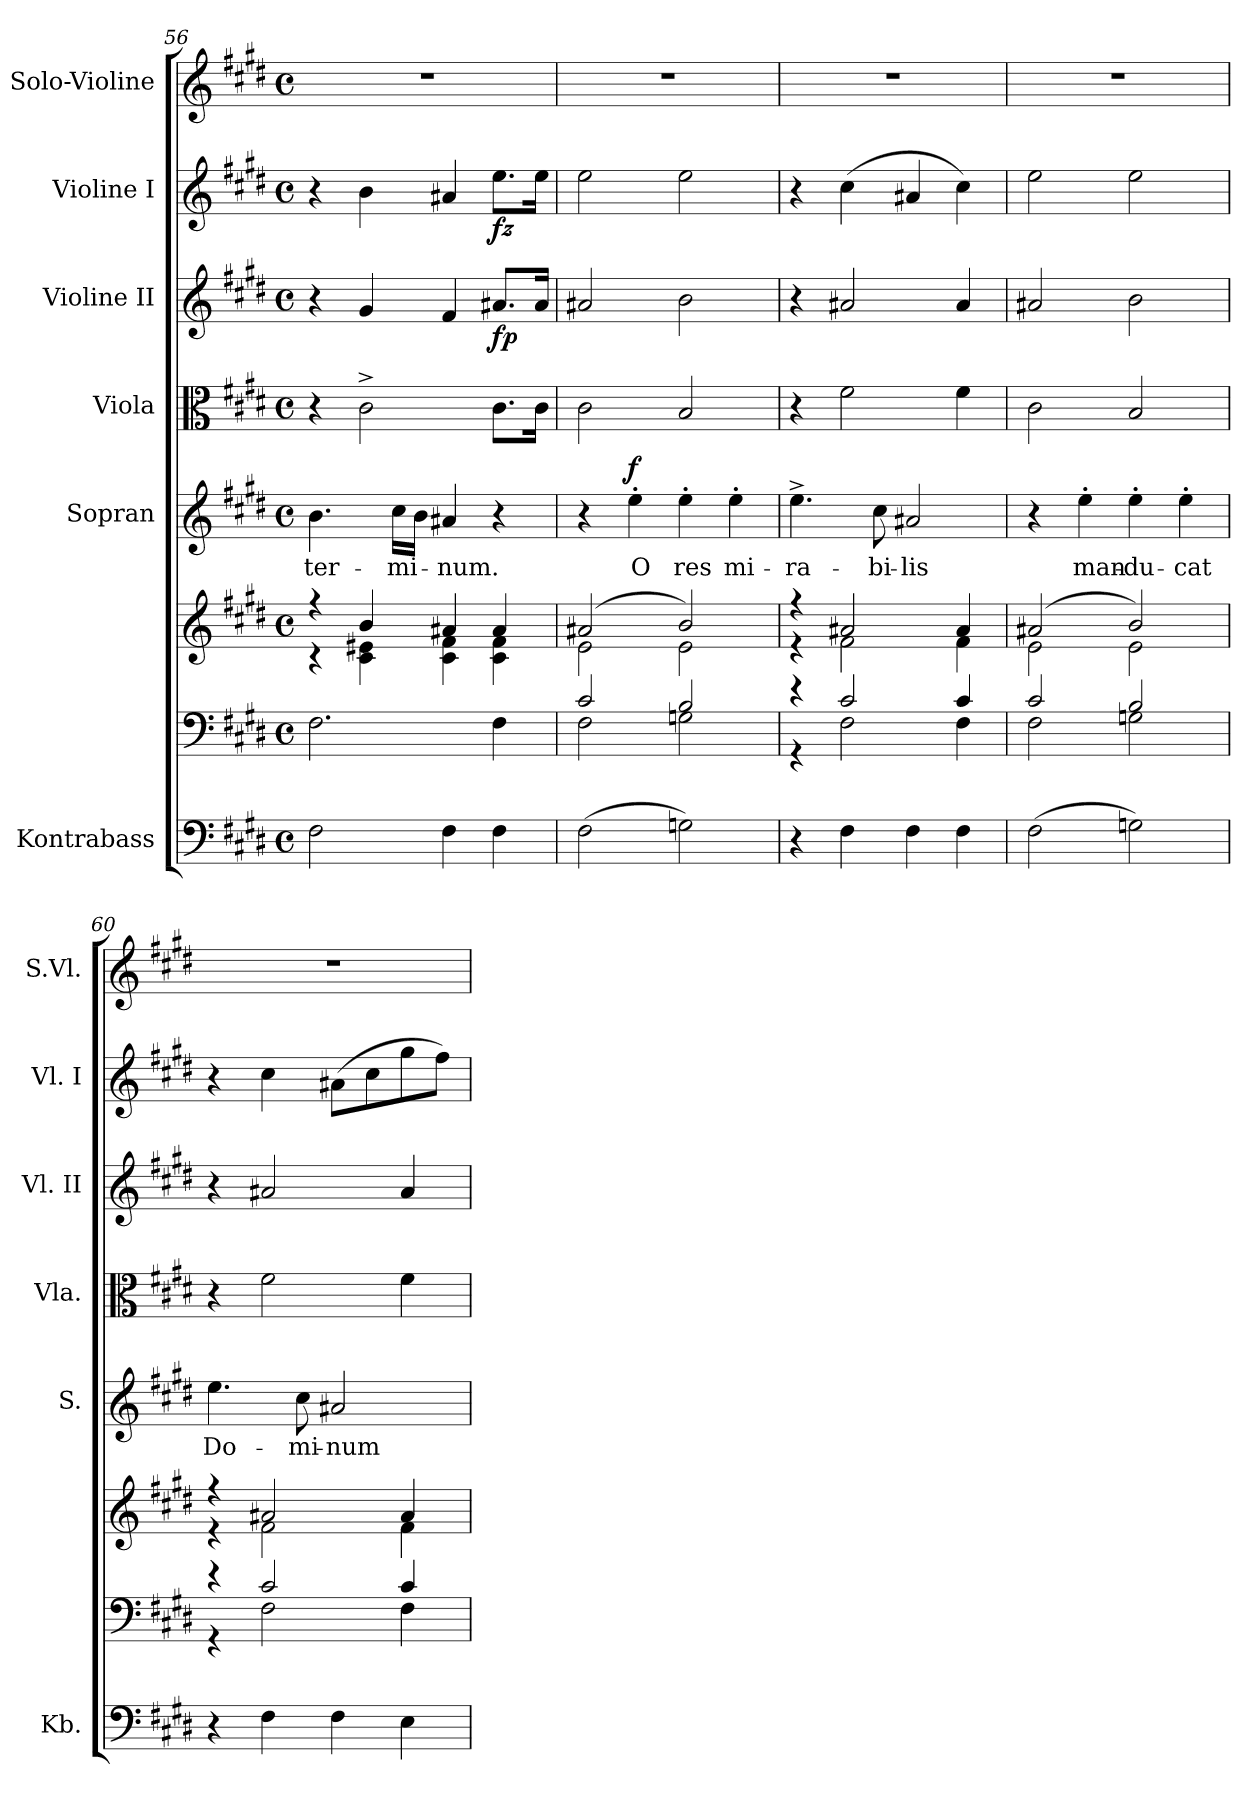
**kern	**kern	**kern	**kern	**text	**dynam	**kern	**kern	**dynam	**kern	**dynam	**kern
*part7	*part6	*part6	*part5	*part5	*part5	*part4	*part3	*part3	*part2	*part2	*part1
*staff8	*staff7	*staff6	*staff5	*staff5	*staff5	*staff4	*staff3	*staff3	*staff2	*staff2	*staff1
*I"Kontrabass	*	*	*I"Sopran	*	*	*I"Viola	*I"Violine II	*	*I"Violine I	*	*I"Solo-Violine
*I'Kb.	*	*	*I'S.	*	*	*I'Vla.	*I'Vl. II	*	*I'Vl. I	*	*I'S.Vl.
*clefF4	*clefF4	*clefG2	*clefG2	*	*	*clefC3	*clefG2	*	*clefG2	*	*clefG2
*ITrd7c12	*	*	*	*	*	*	*	*	*	*	*
*k[f#c#g#d#]	*k[f#c#g#d#]	*k[f#c#g#d#]	*k[f#c#g#d#]	*	*	*k[f#c#g#d#]	*k[f#c#g#d#]	*	*k[f#c#g#d#]	*	*k[f#c#g#d#]
*E:	*E:	*E:	*E:	*	*	*E:	*E:	*	*E:	*	*E:
*M4/4	*M4/4	*M4/4	*M4/4	*	*	*M4/4	*M4/4	*	*M4/4	*	*M4/4
*met(c)	*met(c)	*met(c)	*met(c)	*	*	*met(c)	*met(c)	*	*met(c)	*	*met(c)
=56	=56	=56	=56	=56	=56	=56	=56	=56	=56	=56	=56
*	*	*^	*	*	*	*	*	*	*	*	*
!	!	!	!	!	!LO:LY:b	!	!	!	!	!	!	!
2FF#\	2.F#\	4r	4r	4.b\	ter-	.	4r	4r	.	4r	.	1r
.	.	4b/	4c#\ 4e#X\	.	.	.	2c#^>\	4g#/	.	4b\	.	.
!	!	!	!	!	!LO:LY:b	!	!	!	!	!	!	!
.	.	.	.	16cc#\LL	-mi-	.	.	.	.	.	.	.
.	.	.	.	16b\JJ	.	.	.	.	.	.	.	.
!	!	!	!	!	!LO:LY:b	!	!	!	!	!	!	!
4FF#\	.	4a#X/	4c#\ 4f#\	4a#X/	-num.	.	.	4f#/	.	4a#X/	.	.
!	!	!	!	!	!	!	!	!	!LO:DY:b	!	!LO:DY:b	!
4FF#\	4F#\	4a#/	4c#\ 4f#\	4r	.	.	8.c#\L	8.a#X/L	fp	8.ee\L	fz	.
.	.	.	.	.	.	.	16c#\Jk	16a#/Jk	.	16ee\Jk	.	.
=57	=57	=57	=57	=57	=57	=57	=57	=57	=57	=57	=57	=57
*	*^	*	*	*	*	*	*	*	*	*	*	*
(>2FF#\	2c#/	2F#\	(2a#X/	2e\	4r	.	.	2c#\	2a#X/	.	2ee\	.	1r
!	!	!	!	!	!	!LO:LY:b	!LO:DY:a	!	!	!	!	!	!
.	.	.	.	.	4ee'>\	O	f	.	.	.	.	.	.
!	!	!	!	!	!	!LO:LY:b	!	!	!	!	!	!	!
2GGn\)	2B/	2Gn\	2b/)	2e\	4ee'>\	res	.	2B/	2b\	.	2ee\	.	.
!	!	!	!	!	!	!LO:LY:b	!	!	!	!	!	!	!
.	.	.	.	.	4ee'>\	mi-	.	.	.	.	.	.	.
!!LO:PB:g=z
=58	=58	=58	=58	=58	=58	=58	=58	=58	=58	=58	=58	=58	=58
!	!	!	!	!	!	!LO:LY:b	!	!	!	!	!	!	!
4r	4r	4r	4r	4r	4.ee^>\	-ra-	.	4r	4r	.	4r	.	1r
4FF#\	2c#/	2F#\	2a#X/	2f#\	.	.	.	2f#\	2a#X/	.	(>4cc#\	.	.
!	!	!	!	!	!	!LO:LY:b	!	!	!	!	!	!	!
.	.	.	.	.	8cc#\	-bi-	.	.	.	.	.	.	.
!	!	!	!	!	!	!LO:LY:b	!	!	!	!	!	!	!
4FF#\	.	.	.	.	2a#X/	-lis	.	.	.	.	4a#X/	.	.
4FF#\	4c#/	4F#\	4a#/	4f#\	.	.	.	4f#\	4a#/	.	4cc#\)	.	.
=59	=59	=59	=59	=59	=59	=59	=59	=59	=59	=59	=59	=59	=59
(>2FF#\	2c#/	2F#\	(2a#X/	2e\	4r	.	.	2c#\	2a#X/	.	2ee\	.	1r
!	!	!	!	!	!	!LO:LY:b	!	!	!	!	!	!	!
.	.	.	.	.	4ee'>\	man-	.	.	.	.	.	.	.
!	!	!	!	!	!	!LO:LY:b	!	!	!	!	!	!	!
2GGn\)	2B/	2Gn\	2b/)	2e\	4ee'>\	-du-	.	2B/	2b\	.	2ee\	.	.
!	!	!	!	!	!	!LO:LY:b	!	!	!	!	!	!	!
.	.	.	.	.	4ee'>\	-cat	.	.	.	.	.	.	.
=60	=60	=60	=60	=60	=60	=60	=60	=60	=60	=60	=60	=60	=60
!	!	!	!	!	!	!LO:LY:b	!	!	!	!	!	!	!
4r	4r	4r	4r	4r	4.ee\	Do-	.	4r	4r	.	4r	.	1r
4FF#\	2c#/	2F#\	2a#X/	2f#\	.	.	.	2f#\	2a#X/	.	4cc#\	.	.
!	!	!	!	!	!	!LO:LY:b	!	!	!	!	!	!	!
.	.	.	.	.	8cc#\	-mi-	.	.	.	.	.	.	.
!	!	!	!	!	!	!LO:LY:b	!	!	!	!	!	!	!
4FF#\	.	.	.	.	2a#X/	-num	.	.	.	.	(>8a#X\L	.	.
.	.	.	.	.	.	.	.	.	.	.	8cc#\	.	.
4EE\	4c#/	4F#\	4a#/	4f#\	.	.	.	4f#\	4a#/	.	8gg#\	.	.
.	.	.	.	.	.	.	.	.	.	.	8ff#\J)	.	.
*	*v	*v	*	*	*	*	*	*	*	*	*	*	*
*	*	*v	*v	*	*	*	*	*	*	*	*	*
=	=	=	=	=	=	=	=	=	=	=	=
*-	*-	*-	*-	*-	*-	*-	*-	*-	*-	*-	*-
